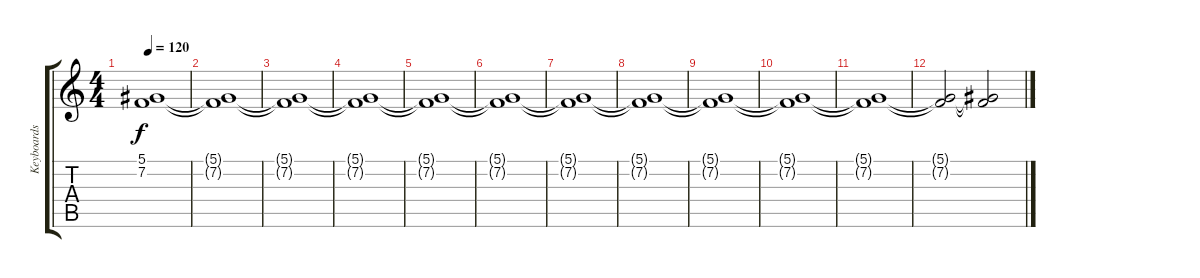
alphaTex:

\track ("Keyboards" "Keyboards") {instrument churchorgan}
\staff {score tabs}
\tuning (Eb4 Bb3 Gb3 Db3 Ab2 Eb2) {hide}
\ts (4 4)
\tempo 120
\clef g2
\ks c
(5.1 7.2).1{dy f instrument pad7halo} |
(5.1{t} 7.2{t}).1{instrument pad7halo} |
(5.1{t} 7.2{t}).1{instrument pad7halo} |
(5.1{t} 7.2{t}).1{instrument pad7halo} |
(5.1{t} 7.2{t}).1 |
(5.1{t} 7.2{t}).1 |
(5.1{t} 7.2{t}).1 |
(5.1{t} 7.2{t}).1 |
(5.1{t} 7.2{t}).1{volume 5} |
(5.1{t} 7.2{t}).1{volume 4} |
(5.1{t} 7.2{t}).1{volume 2} |
(5.1{t} 7.2{t}).2{volume 1} (5.1{t} 7.2{t}).2{volume 0}
